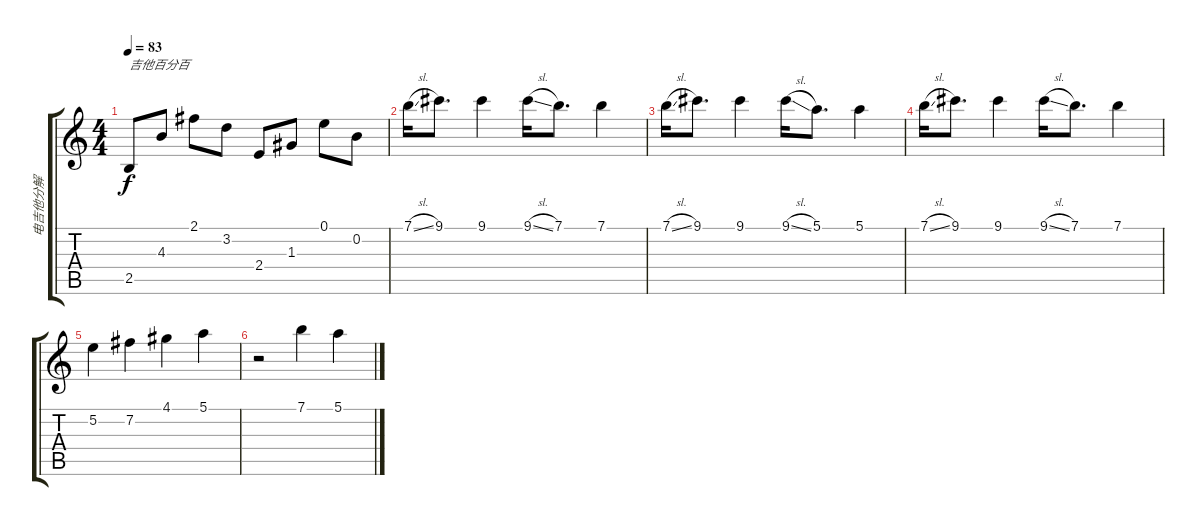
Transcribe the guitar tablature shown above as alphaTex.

\track ("电吉他分解" "电吉他分解") {instrument acousticguitarnylon}
\staff {score tabs}
\tuning (E4 B3 G3 D3 A2 E2) {hide}
\ts (4 4)
\tempo 83
\clef g2
\ks c
2.5.8{txt "吉他百分百" dy f} 4.3.8 2.1.8 3.2.8 2.4.8 1.3.8 0.1.8 0.2.8 |
7.1{sl}.16{instrument overdrivenguitar} 9.1.8{d} 9.1.4 9.1{sl}.16 7.1.8{d} 7.1.4 |
7.1{sl}.16 9.1.8{d} 9.1.4 9.1{sl}.16 5.1.8{d} 5.1.4 |
7.1{sl}.16 9.1.8{d} 9.1.4 9.1{sl}.16 7.1.8{d} 7.1.4 |
5.2.4 7.2.4 4.1.4 5.1.4 |
r.2 7.1.4 5.1.4
